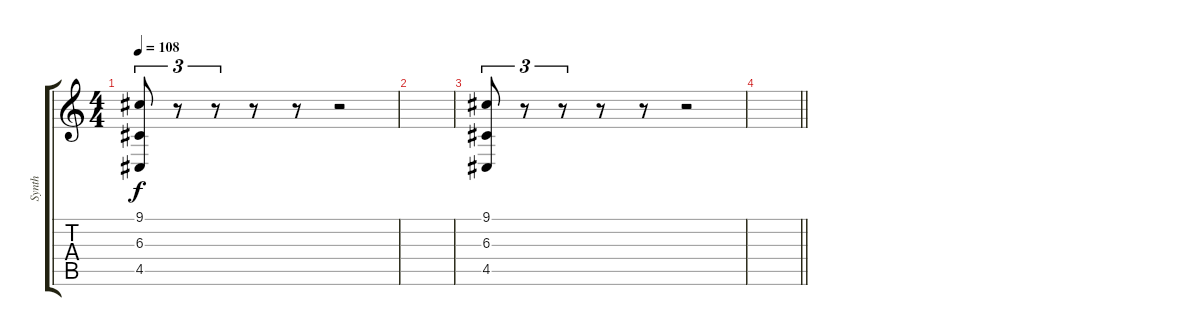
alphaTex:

\track ("Synth" "Synth") {instrument lead2sawtooth}
\staff {score tabs}
\tuning (E4 B3 G3 D3 A2 D2) {hide}
\ts (4 4)
\tempo 108
\clef g2
\ks c
(9.1 6.3 4.5).8{tu (3 2) dy f} r.8{tu (3 2)} r.8{tu (3 2)} r.8 r.8 r.2 |
|
(9.1 6.3 4.5).8{tu (3 2)} r.8{tu (3 2)} r.8{tu (3 2)} r.8 r.8 r.2 |
\barLineRight lightlight
